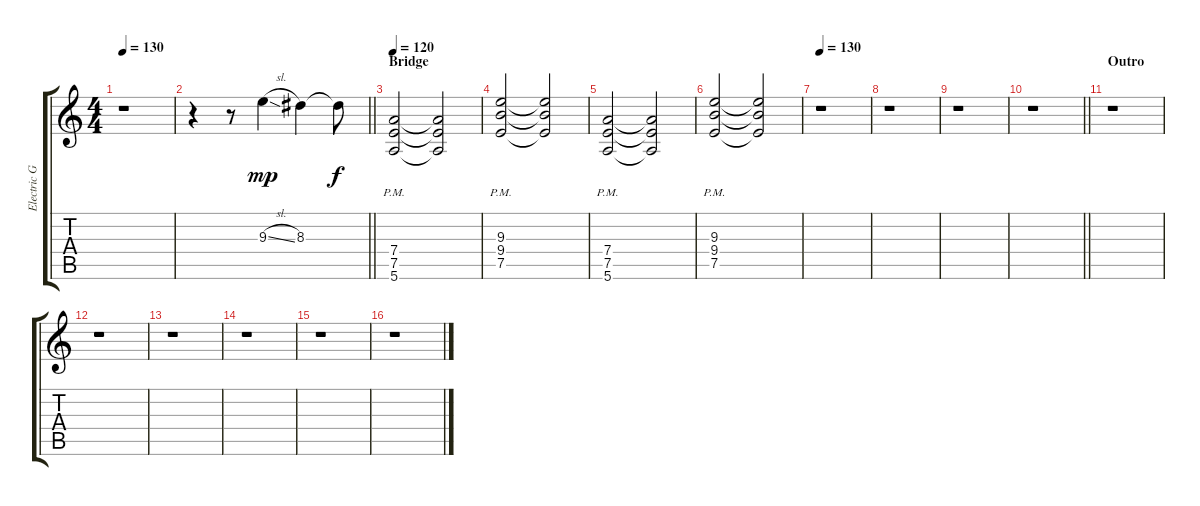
\track ("Electric Guitar" "Electric G") {instrument electricguitarclean}
\staff {score tabs}
\tuning (E4 B3 G3 D3 A2 E2) {hide}
\ts (4 4)
\tempo 130
\clef g2
\ks c
r.1{dy f} |
\barLineRight lightlight
r.4 r.8 9.3{sl}.4{dy mp} 8.3.4 8.3{t}.8{dy f} |
\section ("" "Bridge")
\tempo 120
(7.4{pm} 7.5{pm} 5.6{pm}).2 (7.4{t} 7.5{t} 5.6{t}).2 |
(9.3{pm} 9.4{pm} 7.5{pm}).2 (9.3{t} 9.4{t} 7.5{t}).2 |
(7.4{pm} 7.5{pm} 5.6{pm}).2 (7.4{t} 7.5{t} 5.6{t}).2 |
(9.3{pm} 9.4{pm} 7.5{pm}).2 (9.3{t} 9.4{t} 7.5{t}).2 |
\tempo 130
r.1 |
r.1 |
r.1 |
\barLineRight lightlight
r.1 |
\section ("" "Outro")
r.1 |
r.1 |
r.1 |
r.1 |
r.1 |
r.1
